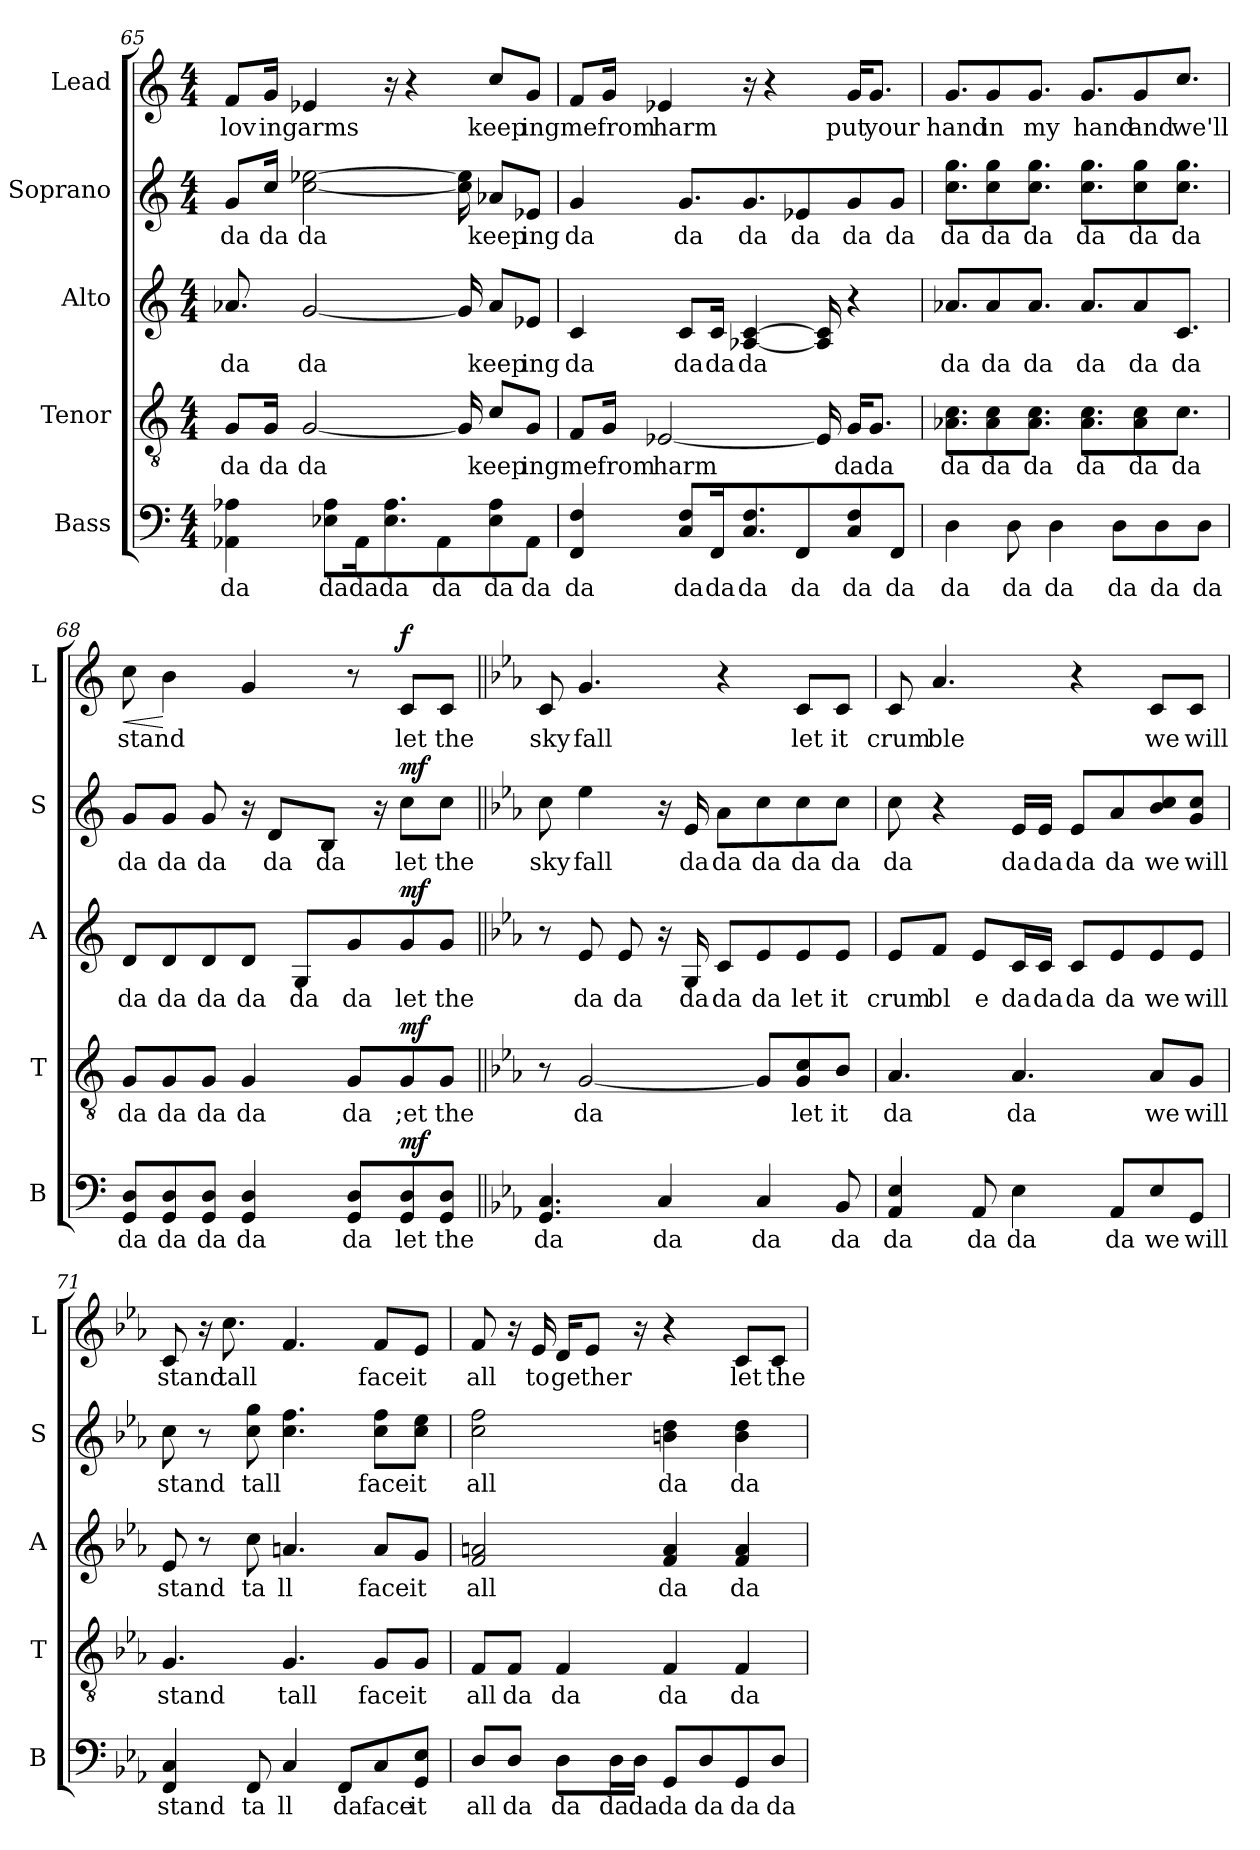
**kern	**text	**dynam	**kern	**text	**dynam	**kern	**text	**dynam	**kern	**text	**dynam	**kern	**text	**dynam
*part5	*part5	*part5	*part4	*part4	*part4	*part3	*part3	*part3	*part2	*part2	*part2	*part1	*part1	*part1
*staff5	*staff5	*staff5	*staff4	*staff4	*staff4	*staff3	*staff3	*staff3	*staff2	*staff2	*staff2	*staff1	*staff1	*staff1
*I"Bass	*	*	*I"Tenor	*	*	*I"Alto	*	*	*I"Soprano	*	*	*I"Lead	*	*
*I'B	*	*	*I'T	*	*	*I'A	*	*	*I'S	*	*	*I'L	*	*
*clefF4	*	*	*clefGv2	*	*	*clefG2	*	*	*clefG2	*	*	*clefG2	*	*
*k[]	*	*	*k[]	*	*	*k[]	*	*	*k[]	*	*	*k[]	*	*
*M4/4	*	*	*M4/4	*	*	*M4/4	*	*	*M4/4	*	*	*M4/4	*	*
=65	=65	=65	=65	=65	=65	=65	=65	=65	=65	=65	=65	=65	=65	=65
!	!LO:LY:b	!	!	!LO:LY:b	!	!	!LO:LY:b	!	!	!LO:LY:b	!	!	!LO:LY:b	!
4AA-X\ 4A-X\	da	.	8G/L	da	.	8.a-X/	da	.	8g/L	da	.	8f/L	lov	.
!	!	!	!	!LO:LY:b	!	!	!	!	!	!LO:LY:b	!	!	!LO:LY:b	!
.	.	.	16G/Jk	da	.	.	.	.	16cc/Jk	da	.	16g/Jk	ing	.
!	!	!	!	!LO:LY:b	!	!	!LO:LY:b	!	!	!LO:LY:b	!	!	!LO:LY:b	!
.	.	.	[2G/	da	.	[2g/	da	.	[2cc\ [2ee-X\	da	.	4e-X/	arms	.
!	!LO:LY:b	!	!	!	!	!	!	!	!	!	!	!	!	!
8E-X\ 8A-\L	da	.	.	.	.	.	.	.	.	.	.	.	.	.
!	!LO:LY:b	!	!	!	!	!	!	!	!	!	!	!	!	!
16AA-\K	da	.	.	.	.	.	.	.	.	.	.	.	.	.
!	!LO:LY:b	!	!	!	!	!	!	!	!	!	!	!	!	!
8.E-\ 8.A-\	da	.	.	.	.	.	.	.	.	.	.	16r	.	.
.	.	.	.	.	.	.	.	.	.	.	.	4r	.	.
!	!LO:LY:b	!	!	!	!	!	!	!	!	!	!	!	!	!
8AA-\	da	.	.	.	.	.	.	.	.	.	.	.	.	.
.	.	.	16G/]	.	.	16g/]	.	.	16cc\] 16ee-\]	.	.	.	.	.
!	!LO:LY:b	!	!	!LO:LY:b	!	!	!LO:LY:b	!	!	!LO:LY:b	!	!	!LO:LY:b	!
8E-\ 8A-\	da	.	8c/L	keep	.	8a-/L	keep	.	8a-X/L	keep	.	8cc/L	keep	.
!	!LO:LY:b	!	!	!LO:LY:b	!	!	!LO:LY:b	!	!	!LO:LY:b	!	!	!LO:LY:b	!
8AA-\J	da	.	8G/J	ing	.	8e-X/J	ing	.	8e-X/J	ing	.	8g/J	ing	.
!!LO:PB:g=z
=66	=66	=66	=66	=66	=66	=66	=66	=66	=66	=66	=66	=66	=66	=66
!	!LO:LY:b	!	!	!LO:LY:b	!	!	!LO:LY:b	!	!	!LO:LY:b	!	!	!LO:LY:b	!
4FF/ 4F/	da	.	8F/L	me	.	4c/	da	.	4g/	da	.	8f/L	me	.
!	!	!	!	!LO:LY:b	!	!	!	!	!	!	!	!	!LO:LY:b	!
.	.	.	16G/Jk	from	.	.	.	.	.	.	.	16g/Jk	from	.
!	!	!	!	!LO:LY:b	!	!	!	!	!	!	!	!	!LO:LY:b	!
.	.	.	[2E-X/	harm	.	.	.	.	.	.	.	4e-X/	harm	.
!	!LO:LY:b	!	!	!	!	!	!LO:LY:b	!	!	!LO:LY:b	!	!	!	!
8C/ 8F/L	da	.	.	.	.	8c/L	da	.	8.g/L	da	.	.	.	.
!	!LO:LY:b	!	!	!	!	!	!LO:LY:b	!	!	!	!	!	!	!
16FF/K	da	.	.	.	.	16c/Jk	da	.	.	.	.	.	.	.
!	!LO:LY:b	!	!	!	!	!	!LO:LY:b	!	!	!LO:LY:b	!	!	!	!
8.C/ 8.F/	da	.	.	.	.	[4A-X/ [4c/	da	.	8.g/	da	.	16r	.	.
.	.	.	.	.	.	.	.	.	.	.	.	4r	.	.
!	!LO:LY:b	!	!	!	!	!	!	!	!	!LO:LY:b	!	!	!	!
8FF/	da	.	.	.	.	.	.	.	8e-X/	da	.	.	.	.
.	.	.	16E-/]	.	.	16A-/] 16c/]	.	.	.	.	.	.	.	.
!	!LO:LY:b	!	!	!LO:LY:b	!	!	!	!	!	!LO:LY:b	!	!	!LO:LY:b	!
8C/ 8F/	da	.	16G/KL	da	.	4r	.	.	8g/	da	.	16g/KL	put	.
!	!	!	!	!LO:LY:b	!	!	!	!	!	!	!	!	!LO:LY:b	!
.	.	.	8.G/J	da	.	.	.	.	.	.	.	8.g/J	your	.
!	!LO:LY:b	!	!	!	!	!	!	!	!	!LO:LY:b	!	!	!	!
8FF/J	da	.	.	.	.	.	.	.	8g/J	da	.	.	.	.
=67	=67	=67	=67	=67	=67	=67	=67	=67	=67	=67	=67	=67	=67	=67
!	!LO:LY:b	!	!	!LO:LY:b	!	!	!LO:LY:b	!	!	!LO:LY:b	!	!	!LO:LY:b	!
4D\	da	.	8.A-X\ 8.c\L	da	.	8.a-X/L	da	.	8.cc\ 8.gg\L	da	.	8.g/L	hand	.
!	!	!	!	!LO:LY:b	!	!	!LO:LY:b	!	!	!LO:LY:b	!	!	!LO:LY:b	!
.	.	.	8A-\ 8c\	da	.	8a-/	da	.	8cc\ 8gg\	da	.	8g/	in	.
!	!LO:LY:b	!	!	!	!	!	!	!	!	!	!	!	!	!
8D\	da	.	.	.	.	.	.	.	.	.	.	.	.	.
!	!	!	!	!LO:LY:b	!	!	!LO:LY:b	!	!	!LO:LY:b	!	!	!LO:LY:b	!
.	.	.	8.A-\ 8.c\J	da	.	8.a-/J	da	.	8.cc\ 8.gg\J	da	.	8.g/J	my	.
!	!LO:LY:b	!	!	!	!	!	!	!	!	!	!	!	!	!
4D\	da	.	.	.	.	.	.	.	.	.	.	.	.	.
!	!	!	!	!LO:LY:b	!	!	!LO:LY:b	!	!	!LO:LY:b	!	!	!LO:LY:b	!
.	.	.	8.A-\ 8.c\L	da	.	8.a-/L	da	.	8.cc\ 8.gg\L	da	.	8.g/L	hand	.
!	!LO:LY:b	!	!	!	!	!	!	!	!	!	!	!	!	!
8D\L	da	.	.	.	.	.	.	.	.	.	.	.	.	.
!	!	!	!	!LO:LY:b	!	!	!LO:LY:b	!	!	!LO:LY:b	!	!	!LO:LY:b	!
.	.	.	8A-\ 8c\	da	.	8a-/	da	.	8cc\ 8gg\	da	.	8g/	and	.
!	!LO:LY:b	!	!	!	!	!	!	!	!	!	!	!	!	!
8D\	da	.	.	.	.	.	.	.	.	.	.	.	.	.
!	!	!	!	!LO:LY:b	!	!	!LO:LY:b	!	!	!LO:LY:b	!	!	!LO:LY:b	!
.	.	.	8.c\J	da	.	8.c/J	da	.	8.cc\ 8.gg\J	da	.	8.cc/J	we'll	.
!	!LO:LY:b	!	!	!	!	!	!	!	!	!	!	!	!	!
8D\J	da	.	.	.	.	.	.	.	.	.	.	.	.	.
=68	=68	=68	=68	=68	=68	=68	=68	=68	=68	=68	=68	=68	=68	=68
!	!LO:LY:b	!	!	!LO:LY:b	!	!	!LO:LY:b	!	!	!LO:LY:b	!	!	!LO:LY:b	!LO:HP:b
8GG/ 8D/L	da	.	8G/L	da	.	8d/L	da	.	8g/L	da	.	8cc\	stand	<
!	!LO:LY:b	!	!	!LO:LY:b	!	!	!LO:LY:b	!	!	!LO:LY:b	!	!	!	!
8GG/ 8D/	da	.	8G/	da	.	8d/	da	.	8g/J	da	.	4b\	.	[
!	!LO:LY:b	!	!	!LO:LY:b	!	!	!LO:LY:b	!	!	!LO:LY:b	!	!	!	!
8GG/ 8D/J	da	.	8G/J	da	.	8d/	da	.	8g/	da	.	.	.	.
!	!LO:LY:b	!	!	!LO:LY:b	!	!	!LO:LY:b	!	!	!	!	!	!	!
4GG/ 4D/	da	.	4G/	da	.	8d/J	da	.	16r	.	.	4g/	.	.
!	!	!	!	!	!	!	!	!	!	!LO:LY:b	!	!	!	!
.	.	.	.	.	.	.	.	.	8d/L	da	.	.	.	.
!	!	!	!	!	!	!	!LO:LY:b	!	!	!	!	!	!	!
.	.	.	.	.	.	8G/L	da	.	.	.	.	.	.	.
!	!	!	!	!	!	!	!	!	!	!LO:LY:b	!	!	!	!
.	.	.	.	.	.	.	.	.	8B/J	da	.	.	.	.
!	!LO:LY:b	!	!	!LO:LY:b	!	!	!LO:LY:b	!	!	!	!	!	!	!
8GG/ 8D/L	da	.	8G/L	da	.	8g/	da	.	.	.	.	8r	.	.
.	.	.	.	.	.	.	.	.	16r	.	.	.	.	.
!	!LO:LY:b	!LO:DY:a	!	!LO:LY:b	!LO:DY:a	!	!LO:LY:b	!LO:DY:a	!	!LO:LY:b	!LO:DY:a	!	!LO:LY:b	!LO:DY:a
8GG/ 8D/	let	mf	8G/	;et	mf	8g/	let	mf	8cc\L	let	mf	8c/L	let	f
!	!LO:LY:b	!	!	!LO:LY:b	!	!	!LO:LY:b	!	!	!LO:LY:b	!	!	!LO:LY:b	!
8GG/ 8D/J	the	.	8G/J	the	.	8g/J	the	.	8cc\J	the	.	8c/J	the	.
!!LO:LB:g=z
=69||	=69||	=69||	=69||	=69||	=69||	=69||	=69||	=69||	=69||	=69||	=69||	=69||	=69||	=69||
*k[b-e-a-]	*	*	*k[b-e-a-]	*	*	*k[b-e-a-]	*	*	*k[b-e-a-]	*	*	*k[b-e-a-]	*	*
!	!LO:LY:b	!	!	!	!	!	!	!	!	!LO:LY:b	!	!	!LO:LY:b	!
4.GG/ 4.C/	da	.	8r	.	.	8r	.	.	8cc\	sky	.	8c/	sky	.
!	!	!	!	!LO:LY:b	!	!	!LO:LY:b	!	!	!LO:LY:b	!	!	!LO:LY:b	!
.	.	.	[2G/	da	.	8e-/	da	.	4ee-\	fall	.	4.g/	fall	.
!	!	!	!	!	!	!	!LO:LY:b	!	!	!	!	!	!	!
.	.	.	.	.	.	8e-/	da	.	.	.	.	.	.	.
!	!LO:LY:b	!	!	!	!	!	!	!	!	!	!	!	!	!
4C/	da	.	.	.	.	16r	.	.	16r	.	.	.	.	.
!	!	!	!	!	!	!	!LO:LY:b	!	!	!LO:LY:b	!	!	!	!
.	.	.	.	.	.	16G/	da	.	16e-/	da	.	.	.	.
!	!	!	!	!	!	!	!LO:LY:b	!	!	!LO:LY:b	!	!	!	!
.	.	.	.	.	.	8c/L	da	.	8a-\L	da	.	4r	.	.
!	!LO:LY:b	!	!	!	!	!	!LO:LY:b	!	!	!LO:LY:b	!	!	!	!
4C/	da	.	8G/L]	.	.	8e-/	da	.	8cc\	da	.	.	.	.
!	!	!	!	!LO:LY:b	!	!	!LO:LY:b	!	!	!LO:LY:b	!	!	!LO:LY:b	!
.	.	.	8G/ 8c/	let	.	8e-/	let	.	8cc\	da	.	8c/L	let	.
!	!LO:LY:b	!	!	!LO:LY:b	!	!	!LO:LY:b	!	!	!LO:LY:b	!	!	!LO:LY:b	!
8BB-/	da	.	8B-/J	it	.	8e-/J	it	.	8cc\J	da	.	8c/J	it	.
=70	=70	=70	=70	=70	=70	=70	=70	=70	=70	=70	=70	=70	=70	=70
!	!LO:LY:b	!	!	!LO:LY:b	!	!	!LO:LY:b	!	!	!LO:LY:b	!	!	!LO:LY:b	!
4AA-/ 4E-/	da	.	4.A-/	da	.	8e-/L	crum	.	8cc\	da	.	8c/	crum	.
!	!	!	!	!	!	!	!LO:LY:b	!	!	!	!	!	!LO:LY:b	!
.	.	.	.	.	.	8f/J	bl	.	4r	.	.	4.a-/	ble	.
!	!LO:LY:b	!	!	!	!	!	!LO:LY:b	!	!	!	!	!	!	!
8AA-/	da	.	.	.	.	8e-/L	e	.	.	.	.	.	.	.
!	!LO:LY:b	!	!	!LO:LY:b	!	!	!LO:LY:b	!	!	!LO:LY:b	!	!	!	!
4E-\	da	.	4.A-/	da	.	16c/L	da	.	16e-/LL	da	.	.	.	.
!	!	!	!	!	!	!	!LO:LY:b	!	!	!LO:LY:b	!	!	!	!
.	.	.	.	.	.	16c/JJ	da	.	16e-/JJ	da	.	.	.	.
!	!	!	!	!	!	!	!LO:LY:b	!	!	!LO:LY:b	!	!	!	!
.	.	.	.	.	.	8c/L	da	.	8e-/L	da	.	4r	.	.
!	!LO:LY:b	!	!	!	!	!	!LO:LY:b	!	!	!LO:LY:b	!	!	!	!
8AA-/L	da	.	.	.	.	8e-/	da	.	8a-/	da	.	.	.	.
!	!LO:LY:b	!	!	!LO:LY:b	!	!	!LO:LY:b	!	!	!LO:LY:b	!	!	!LO:LY:b	!
8E-/	we	.	8A-/L	we	.	8e-/	we	.	8b-/ 8cc/	we	.	8c/L	we	.
!	!LO:LY:b	!	!	!LO:LY:b	!	!	!LO:LY:b	!	!	!LO:LY:b	!	!	!LO:LY:b	!
8GG/J	will	.	8G/J	will	.	8e-/J	will	.	8g/ 8cc/J	will	.	8c/J	will	.
=71	=71	=71	=71	=71	=71	=71	=71	=71	=71	=71	=71	=71	=71	=71
!	!LO:LY:b	!	!	!LO:LY:b	!	!	!LO:LY:b	!	!	!LO:LY:b	!	!	!LO:LY:b	!
4FF/ 4C/	stand	.	4.G/	stand	.	8e-/	stand	.	8cc\	stand	.	8c/	stand	.
.	.	.	.	.	.	8r	.	.	8r	.	.	16r	.	.
!	!	!	!	!	!	!	!	!	!	!	!	!	!LO:LY:b	!
.	.	.	.	.	.	.	.	.	.	.	.	8.cc\	tall	.
!	!LO:LY:b	!	!	!	!	!	!LO:LY:b	!	!	!LO:LY:b	!	!	!	!
8FF/	ta	.	.	.	.	8cc\	ta	.	8cc\ 8gg\	tall	.	.	.	.
!	!LO:LY:b	!	!	!LO:LY:b	!	!	!LO:LY:b	!	!	!	!	!	!	!
4C/	ll	.	4.G/	tall	.	4.an/	ll	.	4.cc\ 4.ff\	.	.	4.f/	.	.
!	!LO:LY:b	!	!	!	!	!	!	!	!	!	!	!	!	!
8FF/L	da	.	.	.	.	.	.	.	.	.	.	.	.	.
!	!LO:LY:b	!	!	!LO:LY:b	!	!	!LO:LY:b	!	!	!LO:LY:b	!	!	!LO:LY:b	!
8C/	face	.	8G/L	face	.	8a/L	face	.	8cc\ 8ff\L	face	.	8f/L	face	.
!	!LO:LY:b	!	!	!LO:LY:b	!	!	!LO:LY:b	!	!	!LO:LY:b	!	!	!LO:LY:b	!
8GG/ 8E-/J	it	.	8G/J	it	.	8g/J	it	.	8cc\ 8ee-\J	it	.	8e-/J	it	.
!!LO:PB:g=z
=72	=72	=72	=72	=72	=72	=72	=72	=72	=72	=72	=72	=72	=72	=72
!	!LO:LY:b	!	!	!LO:LY:b	!	!	!LO:LY:b	!	!	!LO:LY:b	!	!	!LO:LY:b	!
8D/L	all	.	8F/L	all	.	2f/ 2an/	all	.	2cc\ 2ff\	all	.	8f/	all	.
!	!LO:LY:b	!	!	!LO:LY:b	!	!	!	!	!	!	!	!	!	!
8D/J	da	.	8F/J	da	.	.	.	.	.	.	.	16r	.	.
!	!	!	!	!	!	!	!	!	!	!	!	!	!LO:LY:b	!
.	.	.	.	.	.	.	.	.	.	.	.	16e-/	to	.
!	!LO:LY:b	!	!	!LO:LY:b	!	!	!	!	!	!	!	!	!LO:LY:b	!
8D\L	da	.	4F/	da	.	.	.	.	.	.	.	16d/KL	ge	.
!	!	!	!	!	!	!	!	!	!	!	!	!	!LO:LY:b	!
.	.	.	.	.	.	.	.	.	.	.	.	8e-/J	ther	.
!	!LO:LY:b	!	!	!	!	!	!	!	!	!	!	!	!	!
16D\L	da	.	.	.	.	.	.	.	.	.	.	.	.	.
!	!LO:LY:b	!	!	!	!	!	!	!	!	!	!	!	!	!
16D\JJ	da	.	.	.	.	.	.	.	.	.	.	16r	.	.
!	!LO:LY:b	!	!	!LO:LY:b	!	!	!LO:LY:b	!	!	!LO:LY:b	!	!	!	!
8GG/L	da	.	4F/	da	.	4f/ 4a/	da	.	4bn\ 4dd\	da	.	4r	.	.
!	!LO:LY:b	!	!	!	!	!	!	!	!	!	!	!	!	!
8D/	da	.	.	.	.	.	.	.	.	.	.	.	.	.
!	!LO:LY:b	!	!	!LO:LY:b	!	!	!LO:LY:b	!	!	!LO:LY:b	!	!	!LO:LY:b	!
8GG/	da	.	4F/	da	.	4f/ 4a/	da	.	4b\ 4dd\	da	.	8c/L	let	.
!	!LO:LY:b	!	!	!	!	!	!	!	!	!	!	!	!LO:LY:b	!
8D/J	da	.	.	.	.	.	.	.	.	.	.	8c/J	the	.
=	=	=	=	=	=	=	=	=	=	=	=	=	=	=
*-	*-	*-	*-	*-	*-	*-	*-	*-	*-	*-	*-	*-	*-	*-
